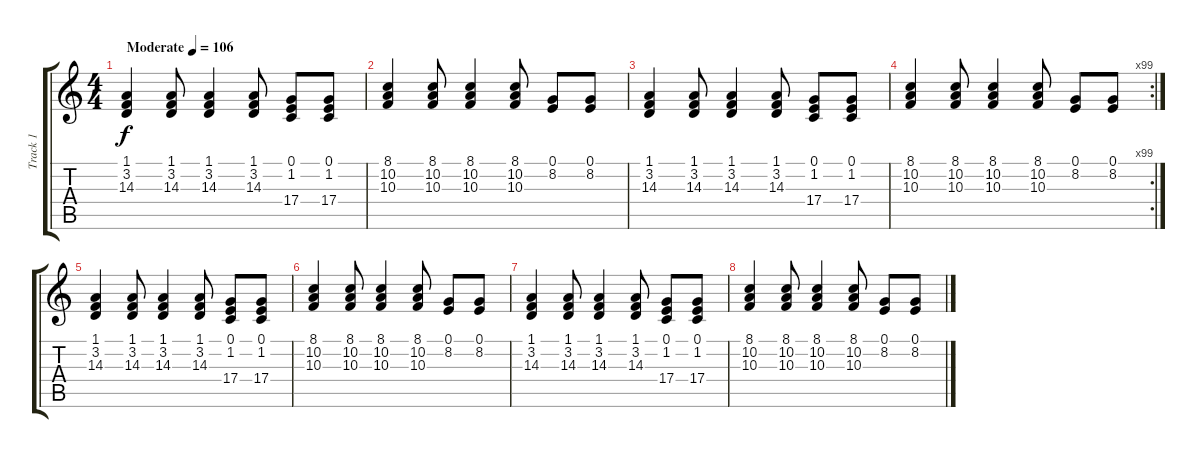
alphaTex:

\track ("Track 1" "Track 1") {instrument electricpiano1}
\staff {score tabs}
\tuning (E4 B3 G3 D3 A2 E2) {hide}
\ts (4 4)
\tempo (106 "Moderate")
\clef g2
\ks c
(1.1 3.2 14.3).4{dy f instrument electricpiano1} (1.1 3.2 14.3).8 (1.1 3.2 14.3).4 (1.1 3.2 14.3).8 (0.1 1.2 17.4).8 (0.1 1.2 17.4).8 |
(8.1 10.2 10.3).4 (8.1 10.2 10.3).8 (8.1 10.2 10.3).4 (8.1 10.2 10.3).8 (0.1 8.2).8 (0.1 8.2).8 |
(1.1 3.2 14.3).4 (1.1 3.2 14.3).8 (1.1 3.2 14.3).4 (1.1 3.2 14.3).8 (0.1 1.2 17.4).8 (0.1 1.2 17.4).8 |
\rc 99
(8.1 10.2 10.3).4 (8.1 10.2 10.3).8 (8.1 10.2 10.3).4 (8.1 10.2 10.3).8 (0.1 8.2).8 (0.1 8.2).8 |
(1.1 3.2 14.3).4 (1.1 3.2 14.3).8 (1.1 3.2 14.3).4 (1.1 3.2 14.3).8 (0.1 1.2 17.4).8 (0.1 1.2 17.4).8 |
(8.1 10.2 10.3).4 (8.1 10.2 10.3).8 (8.1 10.2 10.3).4 (8.1 10.2 10.3).8 (0.1 8.2).8 (0.1 8.2).8 |
(1.1 3.2 14.3).4 (1.1 3.2 14.3).8 (1.1 3.2 14.3).4 (1.1 3.2 14.3).8 (0.1 1.2 17.4).8 (0.1 1.2 17.4).8 |
(8.1 10.2 10.3).4 (8.1 10.2 10.3).8 (8.1 10.2 10.3).4 (8.1 10.2 10.3).8 (0.1 8.2).8 (0.1 8.2).8
